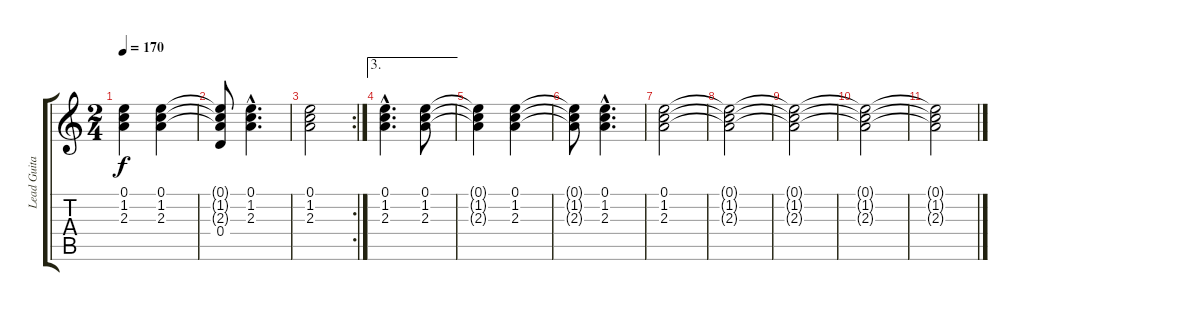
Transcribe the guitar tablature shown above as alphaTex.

\track ("Lead Guitar" "Lead Guita") {instrument overdrivenguitar}
\staff {score tabs}
\tuning (E4 B3 G3 D3 A2 E2) {hide}
\ts (2 4)
\tempo 170
\clef g2
\ks c
(0.1{t} 1.2{t} 2.3{t}).4{dy f} (0.1 1.2 2.3).4 |
(0.1{t} 1.2{t} 2.3{t} 0.4).8 (0.1{hac} 1.2{hac} 2.3{hac}).4{d} |
\rc 2
(0.1 1.2 2.3).2 |
\ae 3
(0.1{hac} 1.2{hac} 2.3{hac}).4{d} (0.1 1.2 2.3).8 |
(0.1{t} 1.2{t} 2.3{t}).4 (0.1 1.2 2.3).4 |
(0.1{t} 1.2{t} 2.3{t}).8 (0.1{hac} 1.2{hac} 2.3{hac}).4{d} |
(0.1 1.2 2.3).2 |
(0.1{t} 1.2{t} 2.3{t}).2 |
(0.1{t} 1.2{t} 2.3{t}).2 |
(0.1{t} 1.2{t} 2.3{t}).2 |
(0.1{t} 1.2{t} 2.3{t}).2
